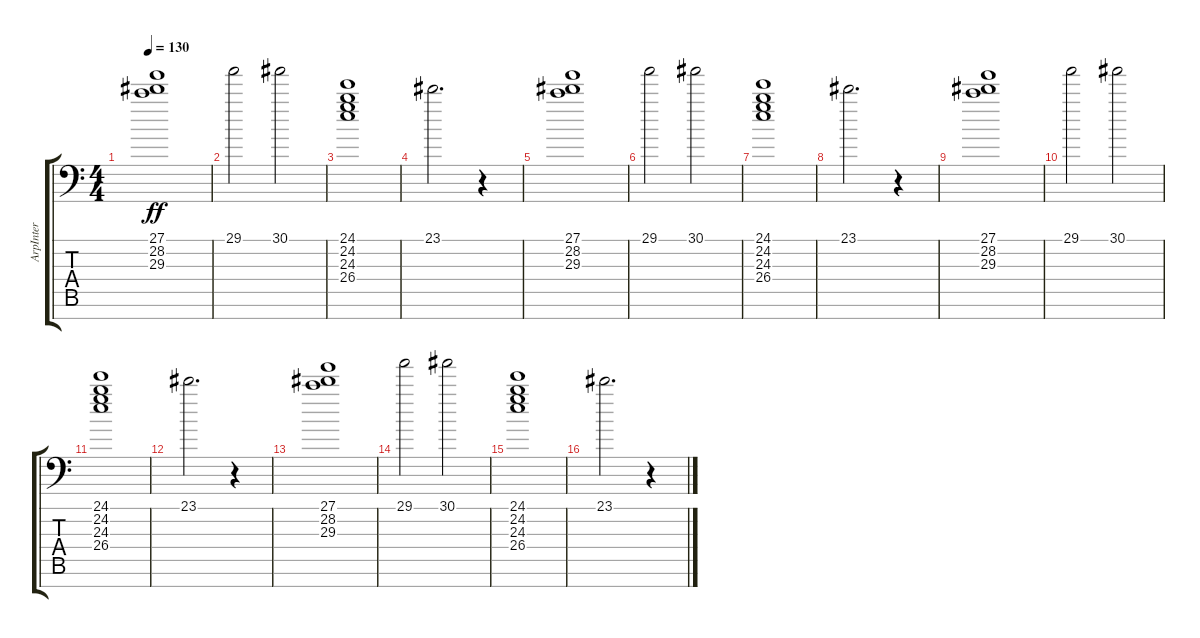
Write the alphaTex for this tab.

\track ("ArpInter" "ArpInter") {instrument fx6goblins}
\staff {score tabs}
\tuning (E4 B3 G3 D3 A2 E2 C-1) {hide}
\ts (4 4)
\tempo 130
\clef f4
\ks c
(27.1 28.2 29.3).1{dy ff} |
29.1.2 30.1.2 |
(24.1 24.2 24.3 26.4).1 |
23.1.2{d} r.4 |
(27.1 28.2 29.3).1 |
29.1.2 30.1.2 |
(24.1 24.2 24.3 26.4).1 |
23.1.2{d} r.4 |
(27.1 28.2 29.3).1 |
29.1.2 30.1.2 |
(24.1 24.2 24.3 26.4).1 |
23.1.2{d} r.4 |
(27.1 28.2 29.3).1 |
29.1.2 30.1.2 |
(24.1 24.2 24.3 26.4).1 |
23.1.2{d} r.4
